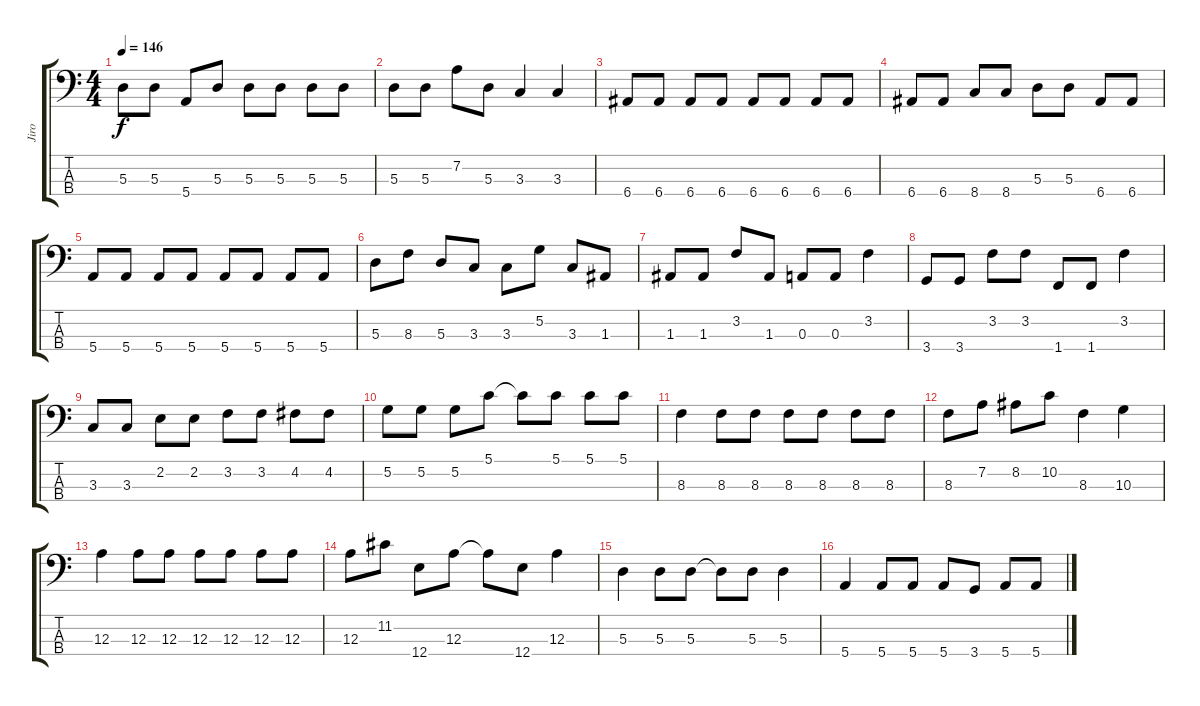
\track ("Jiro" "Jiro") {instrument electricbasspick}
\staff {score tabs}
\tuning (G2 D2 A1 E1) {hide}
\ts (4 4)
\tempo 146
\clef f4
\ks c
5.3.8{dy f} 5.3.8 5.4.8 5.3.8 5.3.8 5.3.8 5.3.8 5.3.8 |
5.3.8 5.3.8 7.2.8 5.3.8 3.3.4 3.3.4 |
6.4.8 6.4.8 6.4.8 6.4.8 6.4.8 6.4.8 6.4.8 6.4.8 |
6.4.8 6.4.8 8.4.8 8.4.8 5.3.8 5.3.8 6.4.8 6.4.8 |
5.4.8 5.4.8 5.4.8 5.4.8 5.4.8 5.4.8 5.4.8 5.4.8 |
5.3.8 8.3.8 5.3.8 3.3.8 3.3.8 5.2.8 3.3.8 1.3.8 |
1.3.8 1.3.8 3.2.8 1.3.8 0.3.8 0.3.8 3.2.4 |
3.4.8 3.4.8 3.2.8 3.2.8 1.4.8 1.4.8 3.2.4 |
3.3.8 3.3.8 2.2.8 2.2.8 3.2.8 3.2.8 4.2.8 4.2.8 |
5.2.8 5.2.8 5.2.8 5.1.8 5.1{t}.8 5.1.8 5.1.8 5.1.8 |
8.3.4 8.3.8 8.3.8 8.3.8 8.3.8 8.3.8 8.3.8 |
8.3.8 7.2.8 8.2.8 10.2.8 8.3.4 10.3.4 |
12.3.4 12.3.8 12.3.8 12.3.8 12.3.8 12.3.8 12.3.8 |
12.3.8 11.2.8 12.4.8 12.3.8 12.3{t}.8 12.4.8 12.3.4 |
5.3.4 5.3.8 5.3.8 5.3{t}.8 5.3.8 5.3.4 |
5.4.4 5.4.8 5.4.8 5.4.8 3.4.8 5.4.8 5.4.8
